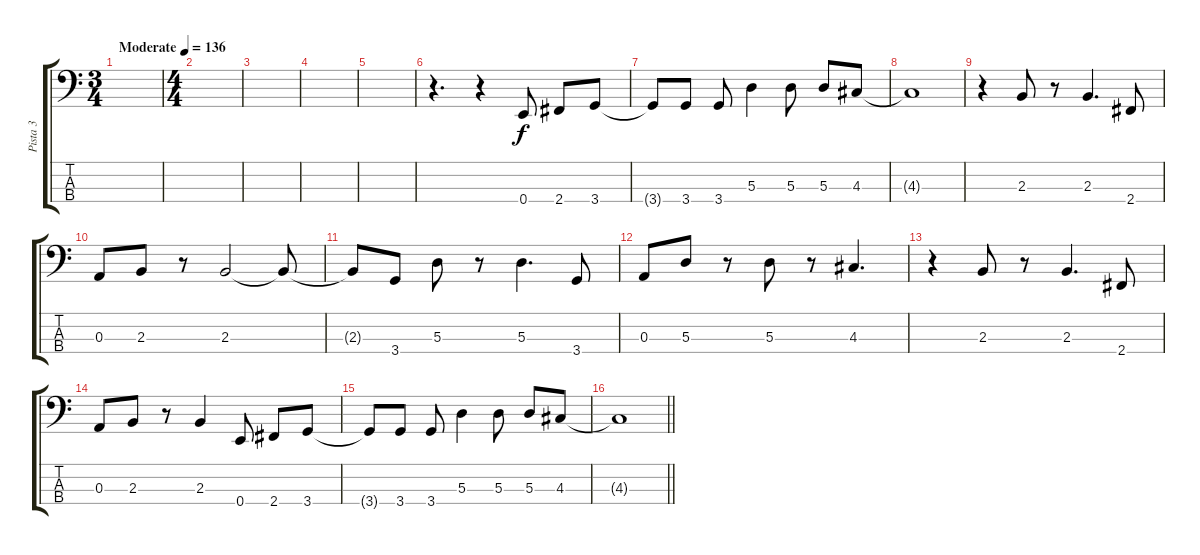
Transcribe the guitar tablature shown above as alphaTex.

\track ("Pista 3" "Pista 3") {instrument electricbassfinger}
\staff {score tabs}
\tuning (G2 D2 A1 E1) {hide}
\ts (3 4)
\tempo (136 "Moderate")
\clef f4
\ks c
|
\ts (4 4)
|
|
|
|
r.4{d} r.4 0.4.8 2.4.8 3.4.8 |
3.4{t}.8 3.4.8 3.4.8 5.3.4 5.3.8 5.3.8 4.3.8 |
4.3{t}.1 |
r.4 2.3.8 r.8 2.3.4{d} 2.4.8 |
0.3.8 2.3.8 r.8 2.3.2 2.3{t}.8 |
2.3{t}.8 3.4.8 5.3.8 r.8 5.3.4{d} 3.4.8 |
0.3.8 5.3.8 r.8 5.3.8 r.8 4.3.4{d} |
r.4 2.3.8 r.8 2.3.4{d} 2.4.8 |
0.3.8 2.3.8 r.8 2.3.4 0.4.8 2.4.8 3.4.8 |
3.4{t}.8 3.4.8 3.4.8 5.3.4 5.3.8 5.3.8 4.3.8 |
\barLineRight lightlight
4.3{t}.1
